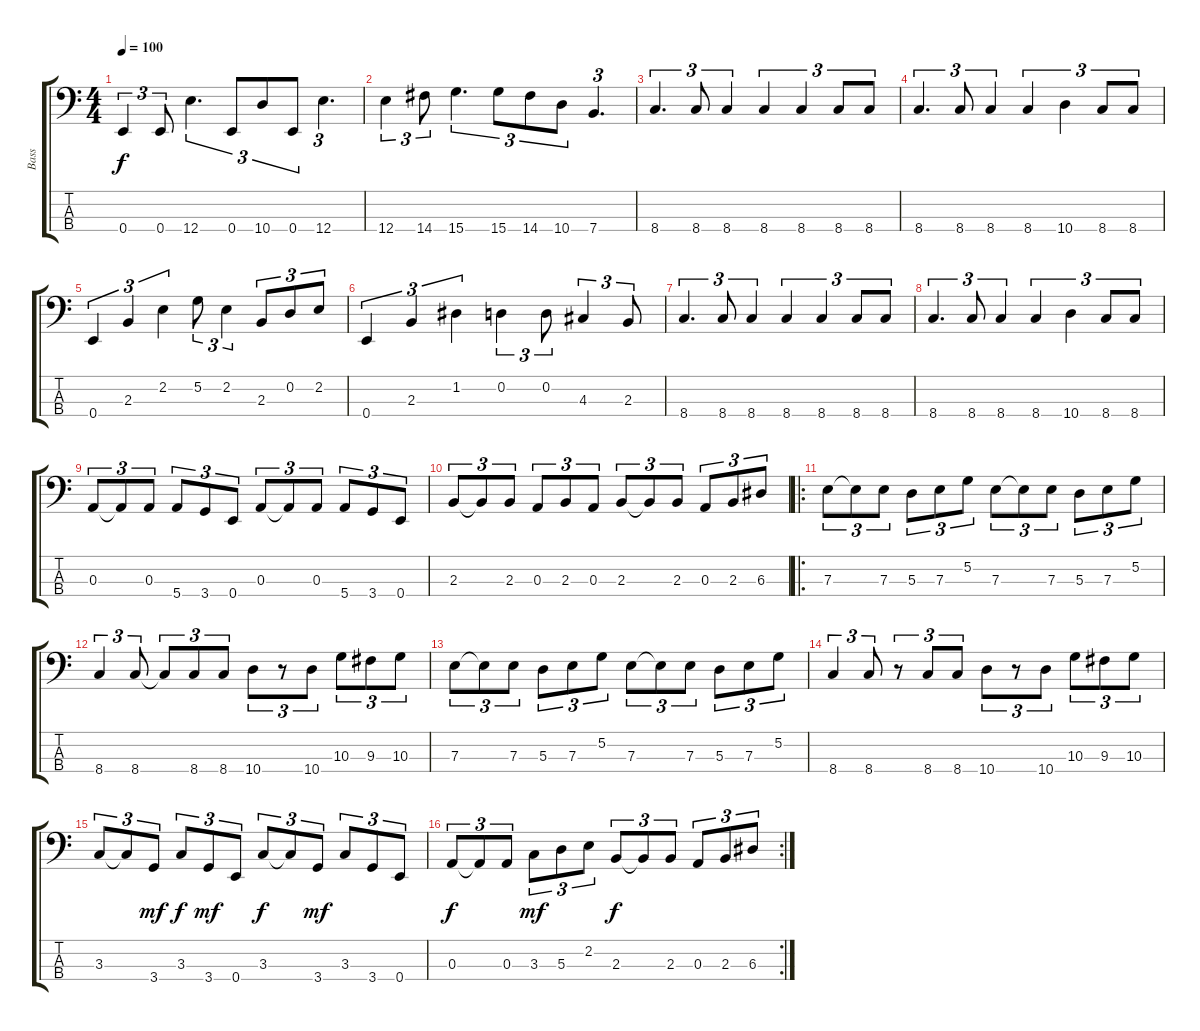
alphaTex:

\track ("Bass" "Bass") {instrument electricbasspick}
\staff {score tabs}
\tuning (G2 D2 A1 E1) {hide}
\ts (4 4)
\tempo 100
\clef f4
\ks c
0.4.4{tu (3 2) dy f} 0.4.8{tu (3 2)} 12.4.4{d tu (3 2)} 0.4.8{tu (3 2)} 10.4.8{tu (3 2)} 0.4.8{tu (3 2)} 12.4.4{d tu (3 2)} |
12.4.4{tu (3 2)} 14.4.8{tu (3 2)} 15.4.4{d tu (3 2)} 15.4.8{tu (3 2)} 14.4.8{tu (3 2)} 10.4.8{tu (3 2)} 7.4.4{d tu (3 2)} |
8.4.4{d tu (3 2)} 8.4.8{tu (3 2)} 8.4.4{tu (3 2)} 8.4.4{tu (3 2)} 8.4.4{tu (3 2)} 8.4.8{tu (3 2)} 8.4.8{tu (3 2)} |
8.4.4{d tu (3 2)} 8.4.8{tu (3 2)} 8.4.4{tu (3 2)} 8.4.4{tu (3 2)} 10.4.4{tu (3 2)} 8.4.8{tu (3 2)} 8.4.8{tu (3 2)} |
0.4.4{tu (3 2)} 2.3.4{tu (3 2)} 2.2.4{tu (3 2)} 5.2.8{tu (3 2)} 2.2.4{tu (3 2)} 2.3.8{tu (3 2)} 0.2.8{tu (3 2)} 2.2.8{tu (3 2)} |
0.4.4{tu (3 2)} 2.3.4{tu (3 2)} 1.2.4{tu (3 2)} 0.2.4{tu (3 2)} 0.2.8{tu (3 2)} 4.3.4{tu (3 2)} 2.3.8{tu (3 2)} |
8.4.4{d tu (3 2)} 8.4.8{tu (3 2)} 8.4.4{tu (3 2)} 8.4.4{tu (3 2)} 8.4.4{tu (3 2)} 8.4.8{tu (3 2)} 8.4.8{tu (3 2)} |
8.4.4{d tu (3 2)} 8.4.8{tu (3 2)} 8.4.4{tu (3 2)} 8.4.4{tu (3 2)} 10.4.4{tu (3 2)} 8.4.8{tu (3 2)} 8.4.8{tu (3 2)} |
0.3.8{tu (3 2)} 0.3{t}.8{tu (3 2)} 0.3.8{tu (3 2)} 5.4.8{tu (3 2)} 3.4.8{tu (3 2)} 0.4.8{tu (3 2)} 0.3.8{tu (3 2)} 0.3{t}.8{tu (3 2)} 0.3.8{tu (3 2)} 5.4.8{tu (3 2)} 3.4.8{tu (3 2)} 0.4.8{tu (3 2)} |
2.3.8{tu (3 2)} 2.3{t}.8{tu (3 2)} 2.3.8{tu (3 2)} 0.3.8{tu (3 2)} 2.3.8{tu (3 2)} 0.3.8{tu (3 2)} 2.3.8{tu (3 2)} 2.3{t}.8{tu (3 2)} 2.3.8{tu (3 2)} 0.3.8{tu (3 2)} 2.3.8{tu (3 2)} 6.3.8{tu (3 2)} |
\ro
7.3.8{tu (3 2)} 7.3{t}.8{tu (3 2)} 7.3.8{tu (3 2)} 5.3.8{tu (3 2)} 7.3.8{tu (3 2)} 5.2.8{tu (3 2)} 7.3.8{tu (3 2)} 7.3{t}.8{tu (3 2)} 7.3.8{tu (3 2)} 5.3.8{tu (3 2)} 7.3.8{tu (3 2)} 5.2.8{tu (3 2)} |
8.4.4{tu (3 2)} 8.4.8{tu (3 2)} 8.4{t}.8{tu (3 2)} 8.4.8{tu (3 2)} 8.4.8{tu (3 2)} 10.4.8{tu (3 2)} r.8{tu (3 2)} 10.4.8{tu (3 2)} 10.3.8{tu (3 2)} 9.3.8{tu (3 2)} 10.3.8{tu (3 2)} |
7.3.8{tu (3 2)} 7.3{t}.8{tu (3 2)} 7.3.8{tu (3 2)} 5.3.8{tu (3 2)} 7.3.8{tu (3 2)} 5.2.8{tu (3 2)} 7.3.8{tu (3 2)} 7.3{t}.8{tu (3 2)} 7.3.8{tu (3 2)} 5.3.8{tu (3 2)} 7.3.8{tu (3 2)} 5.2.8{tu (3 2)} |
8.4.4{tu (3 2)} 8.4.8{tu (3 2)} r.8{tu (3 2)} 8.4.8{tu (3 2)} 8.4.8{tu (3 2)} 10.4.8{tu (3 2)} r.8{tu (3 2)} 10.4.8{tu (3 2)} 10.3.8{tu (3 2)} 9.3.8{tu (3 2)} 10.3.8{tu (3 2)} |
3.3.8{tu (3 2)} 3.3{t}.8{tu (3 2)} 3.4.8{tu (3 2) dy mf} 3.3.8{tu (3 2) dy f} 3.4.8{tu (3 2) dy mf} 0.4.8{tu (3 2)} 3.3.8{tu (3 2) dy f} 3.3{t}.8{tu (3 2)} 3.4.8{tu (3 2) dy mf} 3.3.8{tu (3 2)} 3.4.8{tu (3 2)} 0.4.8{tu (3 2)} |
\rc 2
0.3.8{tu (3 2) dy f} 0.3{t}.8{tu (3 2)} 0.3.8{tu (3 2)} 3.3.8{tu (3 2) dy mf} 5.3.8{tu (3 2)} 2.2.8{tu (3 2)} 2.3.8{tu (3 2) dy f} 2.3{t}.8{tu (3 2)} 2.3.8{tu (3 2)} 0.3.8{tu (3 2)} 2.3.8{tu (3 2)} 6.3.8{tu (3 2)}
